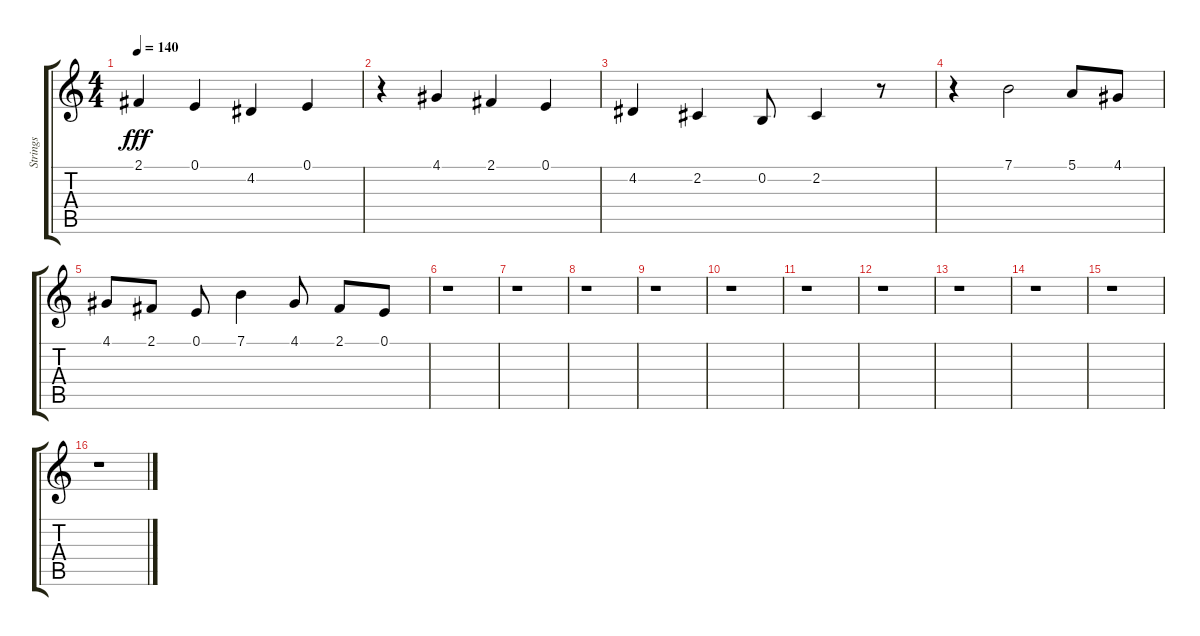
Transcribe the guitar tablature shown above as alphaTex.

\track ("Strings" "Strings") {instrument stringensemble1}
\staff {score tabs}
\tuning (E4 B3 G3 D3 A2 E2) {hide}
\ts (4 4)
\tempo 140
\clef g2
\ks c
2.1.4{dy fff} 0.1.4 4.2.4 0.1.4 |
r.4 4.1.4 2.1.4 0.1.4 |
4.2.4 2.2.4 0.2.8 2.2.4 r.8 |
r.4 7.1.2 5.1.8 4.1.8 |
4.1.8 2.1.8 0.1.8 7.1.4 4.1.8 2.1.8 0.1.8 |
r.1 |
r.1 |
r.1 |
r.1 |
r.1 |
r.1 |
r.1 |
r.1 |
r.1 |
r.1 |
r.1
